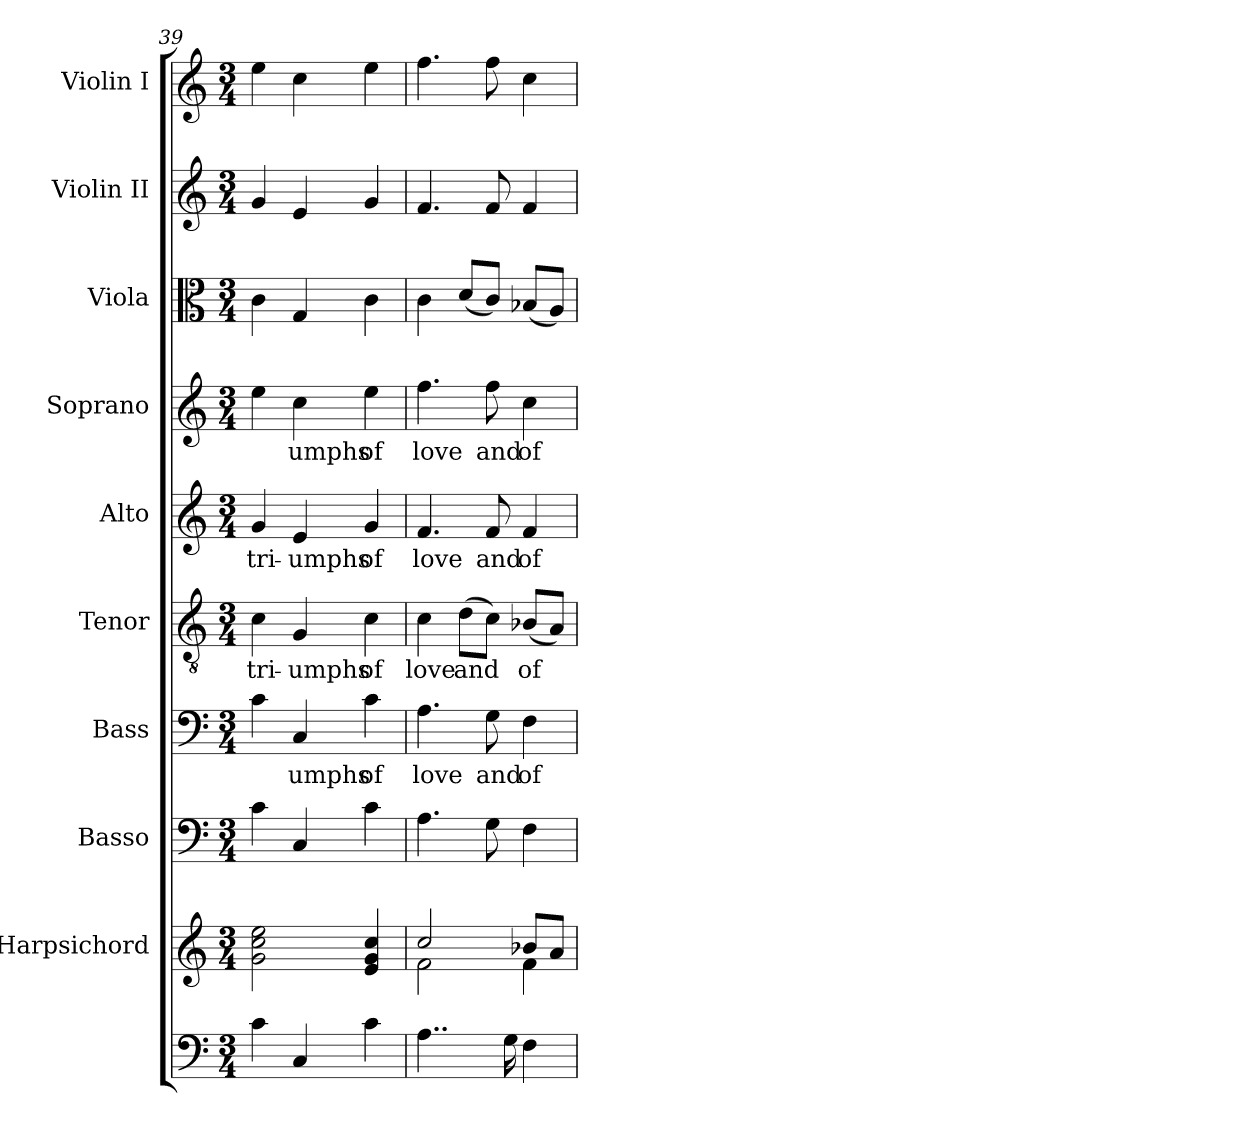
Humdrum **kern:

**kern	**kern	**kern	**kern	**text	**kern	**text	**kern	**text	**kern	**text	**kern	**kern	**kern
*part10	*part9	*part8	*part7	*part7	*part6	*part6	*part5	*part5	*part4	*part4	*part3	*part2	*part1
*staff10	*staff9	*staff8	*staff7	*staff7	*staff6	*staff6	*staff5	*staff5	*staff4	*staff4	*staff3	*staff2	*staff1
*	*I"Harpsichord	*I"Basso	*I"Bass	*	*I"Tenor	*	*I"Alto	*	*I"Soprano	*	*I"Viola	*I"Violin II	*I"Violin I
*	*	*	*I'B.	*	*I'T.	*	*I'A.	*	*I'S.	*	*I'Vla.	*I'Vln. II	*I'Vln. I
*clefF4	*clefG2	*clefF4	*clefF4	*	*clefGv2	*	*clefG2	*	*clefG2	*	*clefC3	*clefG2	*clefG2
*	*	*	*	*	*ITrd7c12	*	*	*	*	*	*	*	*
*k[]	*k[]	*k[]	*k[]	*	*k[]	*	*k[]	*	*k[]	*	*k[]	*k[]	*k[]
*C:	*C:	*C:	*C:	*	*C:	*	*C:	*	*C:	*	*C:	*C:	*C:
*M3/4	*M3/4	*M3/4	*M3/4	*	*M3/4	*	*M3/4	*	*M3/4	*	*M3/4	*M3/4	*M3/4
=39	=39	=39	=39	=39	=39	=39	=39	=39	=39	=39	=39	=39	=39
!	!	!	!	!	!	!LO:LY:b:color=#000000	!	!	!	!	!	!	!
!	!	!	!	!	!	!	!	!LO:LY:b:color=#000000	!	!	!	!	!
4ci\	2gi\ 2cci 2eei	4ci\	4ci\	.	4Ci\	tri-	4gi/	tri-	4eei\	.	4ci\	4gi/	4eei\
!	!	!	!	!LO:LY:b:color=#000000	!	!	!	!	!	!	!	!	!
!	!	!	!	!	!	!LO:LY:b:color=#000000	!	!	!	!	!	!	!
!	!	!	!	!	!	!	!	!LO:LY:b:color=#000000	!	!	!	!	!
!	!	!	!	!	!	!	!	!	!	!LO:LY:b:color=#000000	!	!	!
4Ci/	.	4Ci/	4Ci/	-umphs	4GGi/	-umphs	4ei/	-umphs	4cci\	-umphs	4Gi/	4ei/	4cci\
!	!	!	!	!LO:LY:b:color=#000000	!	!	!	!	!	!	!	!	!
!	!	!	!	!	!	!LO:LY:b:color=#000000	!	!	!	!	!	!	!
!	!	!	!	!	!	!	!	!LO:LY:b:color=#000000	!	!	!	!	!
!	!	!	!	!	!	!	!	!	!	!LO:LY:b:color=#000000	!	!	!
4ci\	4ei/ 4gi 4cci	4ci\	4ci\	of	4Ci\	of	4gi/	of	4eei\	of	4ci\	4gi/	4eei\
=40	=40	=40	=40	=40	=40	=40	=40	=40	=40	=40	=40	=40	=40
*	*^	*	*	*	*	*	*	*	*	*	*	*	*
!	!	!	!	!	!LO:LY:b:color=#000000	!	!	!	!	!	!	!	!	!
!	!	!	!	!	!	!	!LO:LY:b:color=#000000	!	!	!	!	!	!	!
!	!	!	!	!	!	!	!	!	!LO:LY:b:color=#000000	!	!	!	!	!
!	!	!	!	!	!	!	!	!	!	!	!LO:LY:b:color=#000000	!	!	!
4..Ai\	2cci/	2fi\	4.Ai\	4.Ai\	love	4Ci\	love	4.fi/	love	4.ffi\	love	4ci\	4.fi/	4.ffi\
!	!	!	!	!	!	!	!LO:LY:b:color=#000000	!	!	!	!	!	!	!
.	.	.	.	.	.	(8Di\L	and	.	.	.	.	(8di/L	.	.
!	!	!	!	!	!LO:LY:b:color=#000000	!	!	!	!	!	!	!	!	!
!	!	!	!	!	!	!	!	!	!LO:LY:b:color=#000000	!	!	!	!	!
!	!	!	!	!	!	!	!	!	!	!	!LO:LY:b:color=#000000	!	!	!
.	.	.	8Gi\	8Gi\	and	8Ci\J)	.	8fi/	and	8ffi\	and	8ci/J)	8fi/	8ffi\
16Gi\	.	.	.	.	.	.	.	.	.	.	.	.	.	.
!	!	!	!	!	!LO:LY:b:color=#000000	!	!	!	!	!	!	!	!	!
!	!	!	!	!	!	!	!LO:LY:b:color=#000000	!	!	!	!	!	!	!
!	!	!	!	!	!	!	!	!	!LO:LY:b:color=#000000	!	!	!	!	!
!	!	!	!	!	!	!	!	!	!	!	!LO:LY:b:color=#000000	!	!	!
4Fi\	8b-Xi/L	4fi\	4Fi\	4Fi\	of	(8BB-Xi/L	of	4fi/	of	4cci\	of	(8B-Xi/L	4fi/	4cci\
.	8ai/J	.	.	.	.	8AAi/J)	.	.	.	.	.	8Ai/J)	.	.
*	*v	*v	*	*	*	*	*	*	*	*	*	*	*	*
=	=	=	=	=	=	=	=	=	=	=	=	=	=
*-	*-	*-	*-	*-	*-	*-	*-	*-	*-	*-	*-	*-	*-
